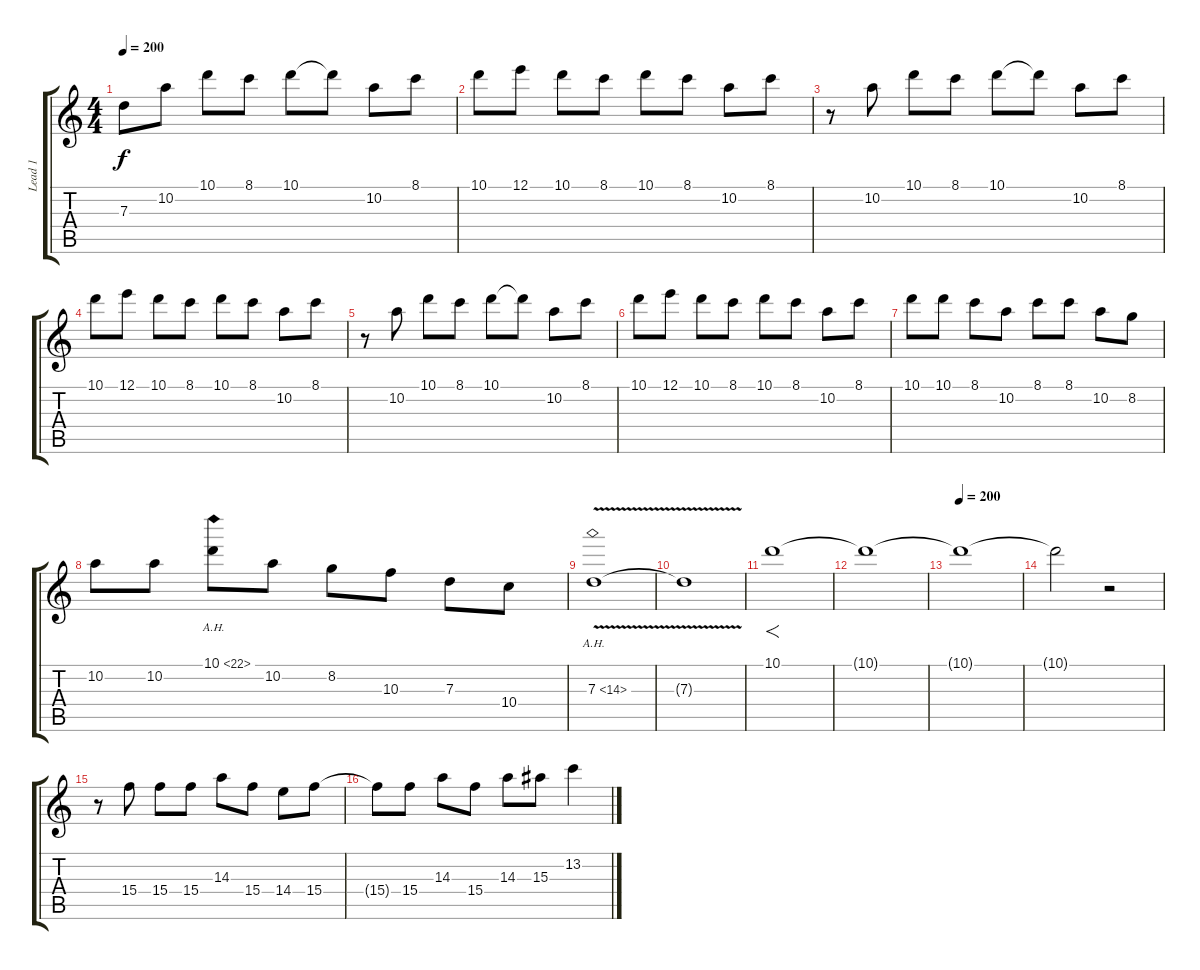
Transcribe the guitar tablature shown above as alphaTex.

\track ("Lead 1" "Lead 1") {instrument overdrivenguitar}
\staff {score tabs}
\tuning (E4 B3 G3 D3 A2 E2) {hide}
\ts (4 4)
\section ("" "")
\tempo 200
\clef g2
\ks c
7.3.8{dy f} 10.2.8 10.1.8 8.1.8 10.1.8 10.1{t}.8 10.2.8 8.1.8 |
10.1.8 12.1.8 10.1.8 8.1.8 10.1.8 8.1.8 10.2.8 8.1.8 |
r.8 10.2.8 10.1.8 8.1.8 10.1.8 10.1{t}.8 10.2.8 8.1.8 |
10.1.8 12.1.8 10.1.8 8.1.8 10.1.8 8.1.8 10.2.8 8.1.8 |
r.8 10.2.8 10.1.8 8.1.8 10.1.8 10.1{t}.8 10.2.8 8.1.8 |
10.1.8 12.1.8 10.1.8 8.1.8 10.1.8 8.1.8 10.2.8 8.1.8 |
10.1.8 10.1.8 8.1.8 10.2.8 8.1.8 8.1.8 10.2.8 8.2.8 |
10.2.8 10.2.8 10.1{ah 12}.8 10.2.8 8.2.8 10.3.8 7.3.8 10.4.8 |
7.3{ah 7 v}.1 |
7.3{t}.1 |
10.1.1{f} |
10.1{t}.1 |
\tempo 200
10.1{t}.1 |
10.1{t}.2 r.2 |
\section ("" "")
r.8 15.4.8 15.4.8 15.4.8 14.3.8 15.4.8 14.4.8 15.4.8 |
15.4{t}.8 15.4.8 14.3.8 15.4.8 14.3.8 15.3.8 13.2.4
